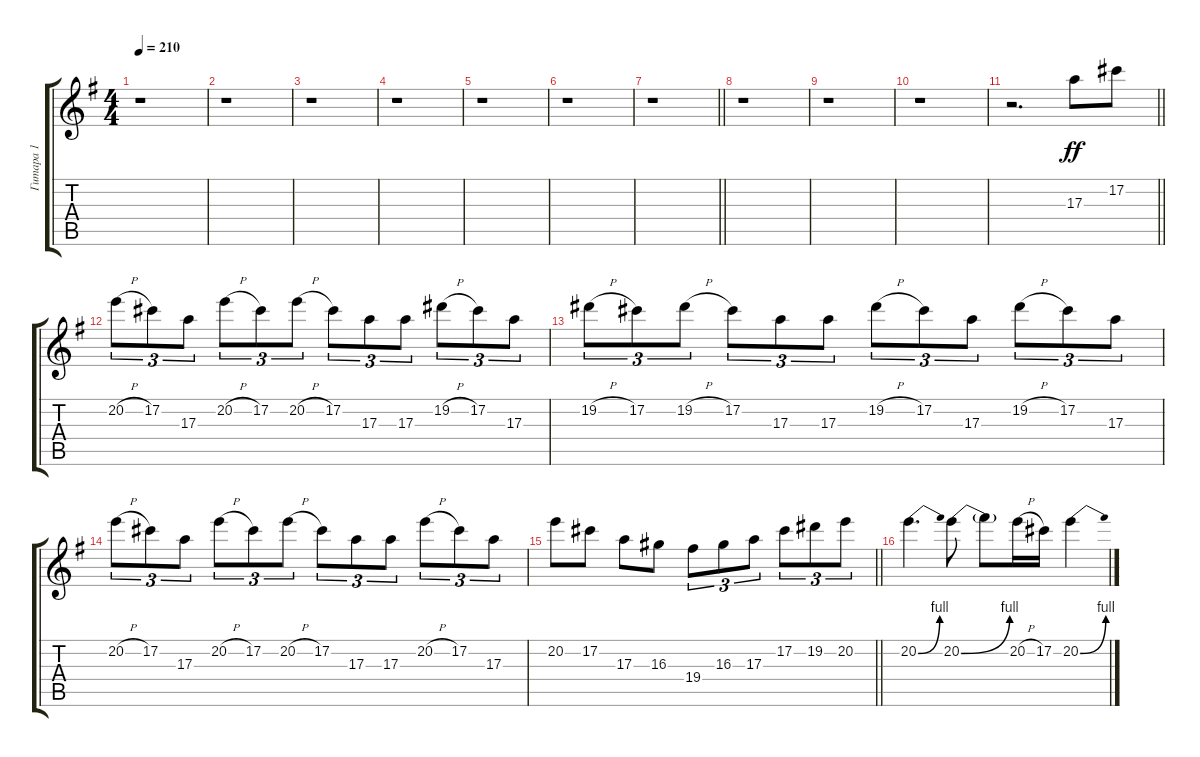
\track ("Гитара 1" "Гитара 1") {instrument distortionguitar}
\staff {score tabs}
\tuning (Db4 Ab3 E3 B2 Gb2 Db2) {hide}
\ts (4 4)
\tempo 210
\clef g2
\ks g
r.1{dy f} |
r.1 |
r.1 |
r.1 |
r.1 |
r.1 |
\barLineRight lightlight
r.1 |
r.1 |
r.1 |
r.1 |
\barLineRight lightlight
r.2{d} 17.3.8{dy ff} 17.2.8 |
20.2{h}.8{tu (3 2)} 17.2.8{tu (3 2)} 17.3.8{tu (3 2)} 20.2{h}.8{tu (3 2)} 17.2.8{tu (3 2)} 20.2{h}.8{tu (3 2)} 17.2.8{tu (3 2)} 17.3.8{tu (3 2)} 17.3.8{tu (3 2)} 19.2{h}.8{tu (3 2)} 17.2.8{tu (3 2)} 17.3.8{tu (3 2)} |
19.2{h}.8{tu (3 2)} 17.2.8{tu (3 2)} 19.2{h}.8{tu (3 2)} 17.2.8{tu (3 2)} 17.3.8{tu (3 2)} 17.3.8{tu (3 2)} 19.2{h}.8{tu (3 2)} 17.2.8{tu (3 2)} 17.3.8{tu (3 2)} 19.2{h}.8{tu (3 2)} 17.2.8{tu (3 2)} 17.3.8{tu (3 2)} |
20.2{h}.8{tu (3 2)} 17.2.8{tu (3 2)} 17.3.8{tu (3 2)} 20.2{h}.8{tu (3 2)} 17.2.8{tu (3 2)} 20.2{h}.8{tu (3 2)} 17.2.8{tu (3 2)} 17.3.8{tu (3 2)} 17.3.8{tu (3 2)} 20.2{h}.8{tu (3 2)} 17.2.8{tu (3 2)} 17.3.8{tu (3 2)} |
\barLineRight lightlight
20.2.8 17.2.8 17.3.8 16.3.8 19.4.8{tu (3 2)} 16.3.8{tu (3 2)} 17.3.8{tu (3 2)} 17.2.8{tu (3 2)} 19.2.8{tu (3 2)} 20.2.8{tu (3 2)} |
20.2{be (bend 0 0 60 4)}.4{d} 20.2{be (bend 0 0 60 4)}.8 20.2{t}.8 20.2{h}.16 17.2.16 20.2{be (bend 0 0 60 4)}.4
